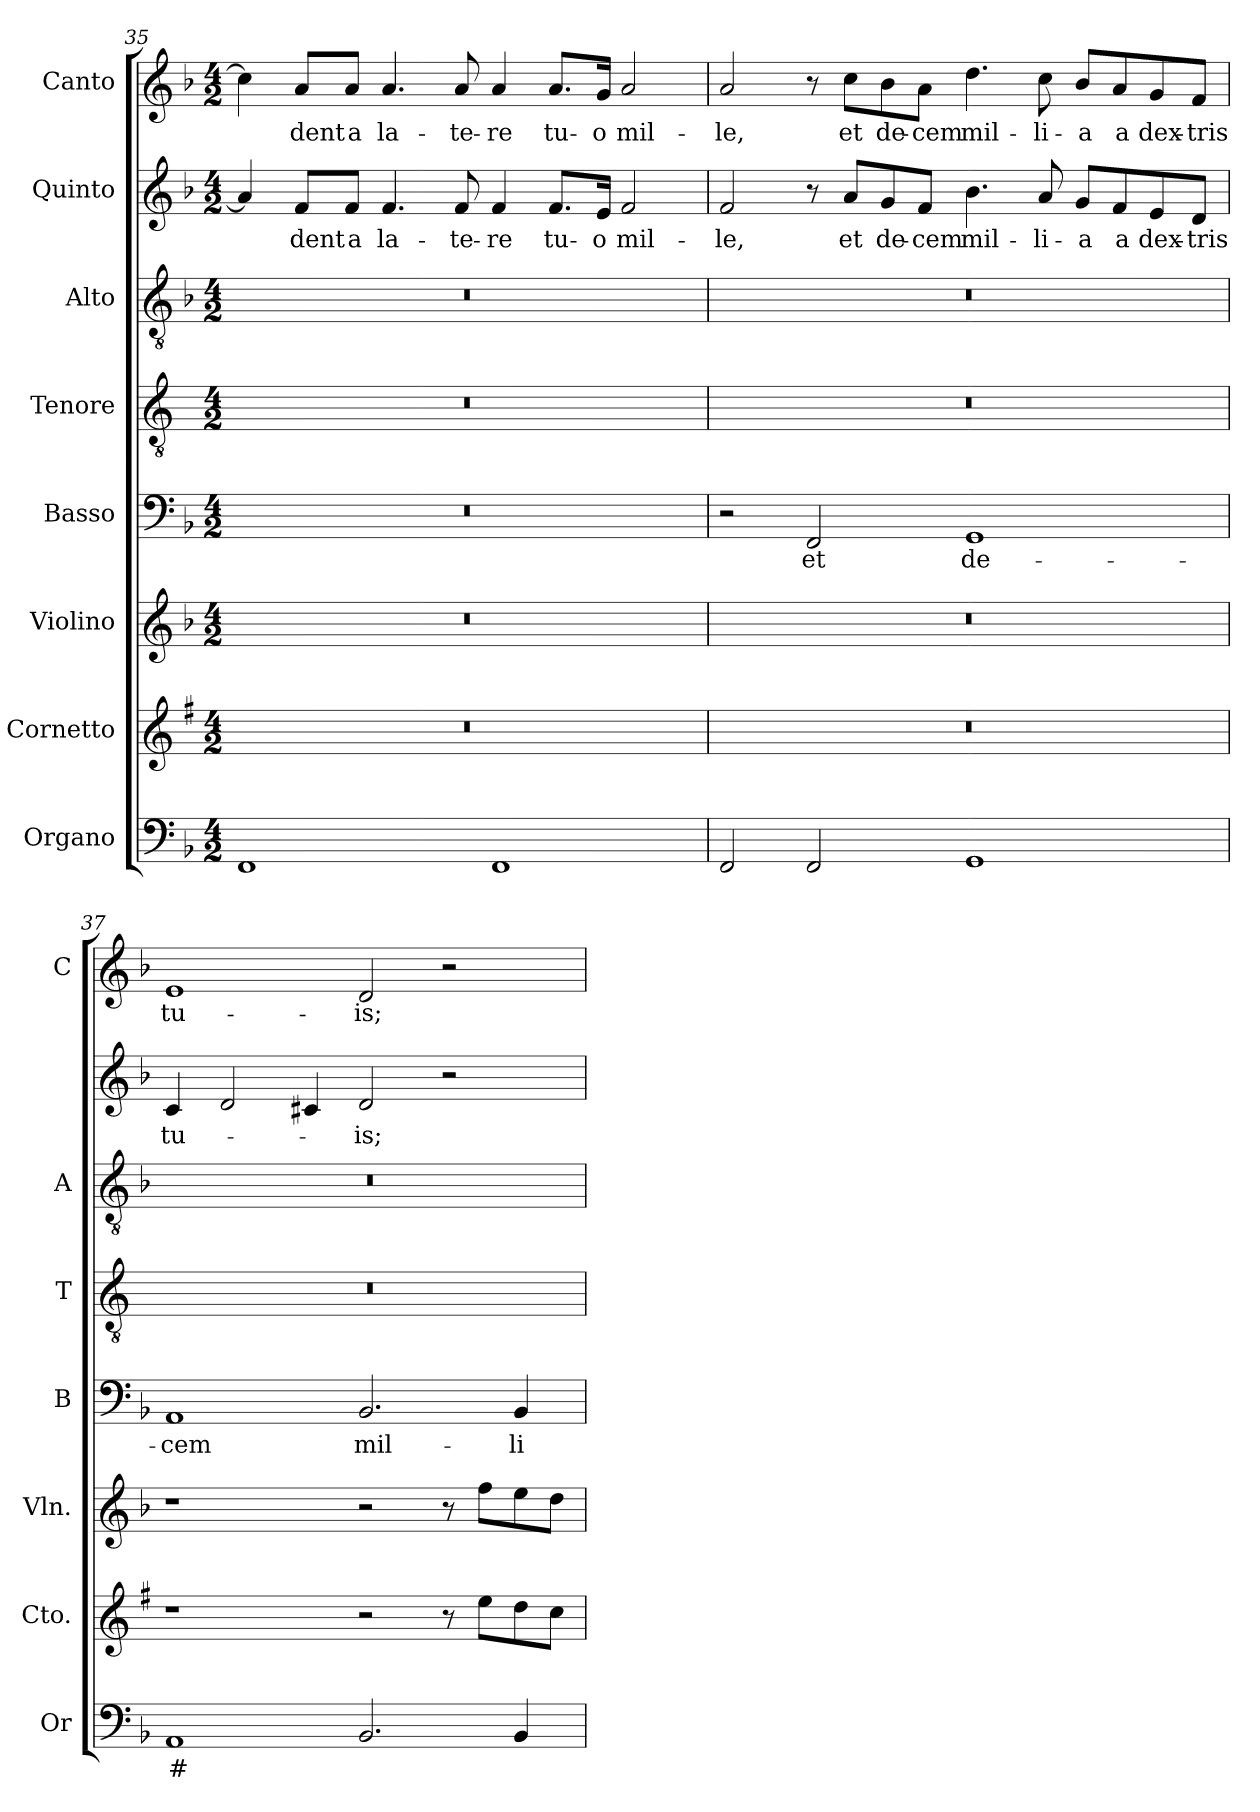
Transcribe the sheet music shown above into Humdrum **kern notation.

**kern	**text	**kern	**kern	**kern	**text	**kern	**kern	**kern	**text	**kern	**text
*part8	*part8	*part7	*part6	*part5	*part5	*part4	*part3	*part2	*part2	*part1	*part1
*staff8	*staff8	*staff7	*staff6	*staff5	*staff5	*staff4	*staff3	*staff2	*staff2	*staff1	*staff1
*I"Organo	*	*I"Cornetto	*I"Violino	*I"Basso	*	*I"Tenore	*I"Alto	*I"Quinto	*	*I"Canto	*
*I'Or	*	*I'Cto.	*I'Vln.	*I'B	*	*I'T	*I'A	*	*	*I'C	*
*clefF4	*	*clefG2	*clefG2	*clefF4	*	*clefGv2	*clefGv2	*clefG2	*	*clefG2	*
*	*	*ITrd1c2	*	*	*	*ITrd4c7	*	*	*	*	*
*k[b-]	*	*k[b-]	*k[b-]	*k[b-]	*	*k[b-]	*k[b-]	*k[b-]	*	*k[b-]	*
*F:	*	*F:	*F:	*F:	*	*F:	*F:	*F:	*	*F:	*
*M4/2	*	*M4/2	*M4/2	*M4/2	*	*M4/2	*M4/2	*M4/2	*	*M4/2	*
=35	=35	=35	=35	=35	=35	=35	=35	=35	=35	=35	=35
1FF	.	0r	0r	0r	.	0r	0r	4a/]	.	4cc\]	.
!	!	!	!	!	!	!	!	!	!LO:LY:b	!	!LO:LY:b
.	.	.	.	.	.	.	.	8f/L	-dent	8a/L	-dent
!	!	!	!	!	!	!	!	!	!LO:LY:b	!	!LO:LY:b
.	.	.	.	.	.	.	.	8f/J	a	8a/J	a
!	!	!	!	!	!	!	!	!	!LO:LY:b	!	!LO:LY:b
.	.	.	.	.	.	.	.	4.f/	la-	4.a/	la-
!	!	!	!	!	!	!	!	!	!LO:LY:b	!	!LO:LY:b
.	.	.	.	.	.	.	.	8f/	-te-	8a/	-te-
!	!	!	!	!	!	!	!	!	!LO:LY:b	!	!LO:LY:b
1FF	.	.	.	.	.	.	.	4f/	-re	4a/	-re
!	!	!	!	!	!	!	!	!	!LO:LY:b	!	!LO:LY:b
.	.	.	.	.	.	.	.	8.f/L	tu-	8.a/L	tu-
!	!	!	!	!	!	!	!	!	!LO:LY:b	!	!LO:LY:b
.	.	.	.	.	.	.	.	16e/Jk	-o	16g/Jk	-o
!	!	!	!	!	!	!	!	!	!LO:LY:b	!	!LO:LY:b
.	.	.	.	.	.	.	.	2f/	mil-	2a/	mil-
!!LO:PB:g=z
=36	=36	=36	=36	=36	=36	=36	=36	=36	=36	=36	=36
!	!	!	!	!	!	!	!	!	!LO:LY:b	!	!LO:LY:b
2FF/	.	0r	0r	2r	.	0r	0r	2f/	-le,	2a/	-le,
!	!	!	!	!	!LO:LY:b	!	!	!	!	!	!
2FF/	.	.	.	2FF/	et	.	.	8r	.	8r	.
!	!	!	!	!	!	!	!	!	!LO:LY:b	!	!LO:LY:b
.	.	.	.	.	.	.	.	8a/L	et	8cc\L	et
!	!	!	!	!	!	!	!	!	!LO:LY:b	!	!LO:LY:b
.	.	.	.	.	.	.	.	8g/	de-	8b-\	de-
!	!	!	!	!	!	!	!	!	!LO:LY:b	!	!LO:LY:b
.	.	.	.	.	.	.	.	8f/J	-cem	8a\J	-cem
!	!	!	!	!	!LO:LY:b	!	!	!	!LO:LY:b	!	!LO:LY:b
1GG	.	.	.	1GG	de-	.	.	4.b-\	mil-	4.dd\	mil-
!	!	!	!	!	!	!	!	!	!LO:LY:b	!	!LO:LY:b
.	.	.	.	.	.	.	.	8a/	-li-	8cc\	-li-
!	!	!	!	!	!	!	!	!	!LO:LY:b	!	!LO:LY:b
.	.	.	.	.	.	.	.	8g/L	-a	8b-/L	-a
!	!	!	!	!	!	!	!	!	!LO:LY:b	!	!LO:LY:b
.	.	.	.	.	.	.	.	8f/	a	8a/	a
!	!	!	!	!	!	!	!	!	!LO:LY:b	!	!LO:LY:b
.	.	.	.	.	.	.	.	8e/	dex-	8g/	dex-
!	!	!	!	!	!	!	!	!	!LO:LY:b	!	!LO:LY:b
.	.	.	.	.	.	.	.	8d/J	-tris	8f/J	-tris
=37	=37	=37	=37	=37	=37	=37	=37	=37	=37	=37	=37
!	!LO:LY:b	!	!	!	!LO:LY:b	!	!	!	!LO:LY:b	!	!LO:LY:b
1AA	#	1r	1r	1AA	-cem	0r	0r	4c/	tu-	1e	tu-
.	.	.	.	.	.	.	.	2d/	.	.	.
.	.	.	.	.	.	.	.	4c#X/	.	.	.
!	!	!	!	!	!LO:LY:b	!	!	!	!LO:LY:b	!	!LO:LY:b
2.BB-/	.	2r	2r	2.BB-/	mil-	.	.	2d/	-is;	2d/	-is;
.	.	8r	8r	.	.	.	.	2r	.	2r	.
.	.	8dd\L	8ff\L	.	.	.	.	.	.	.	.
!	!	!	!	!	!LO:LY:b	!	!	!	!	!	!
4BB-/	.	8cc\	8ee\	4BB-/	-li-	.	.	.	.	.	.
.	.	8b-\J	8dd\J	.	.	.	.	.	.	.	.
=	=	=	=	=	=	=	=	=	=	=	=
*-	*-	*-	*-	*-	*-	*-	*-	*-	*-	*-	*-
